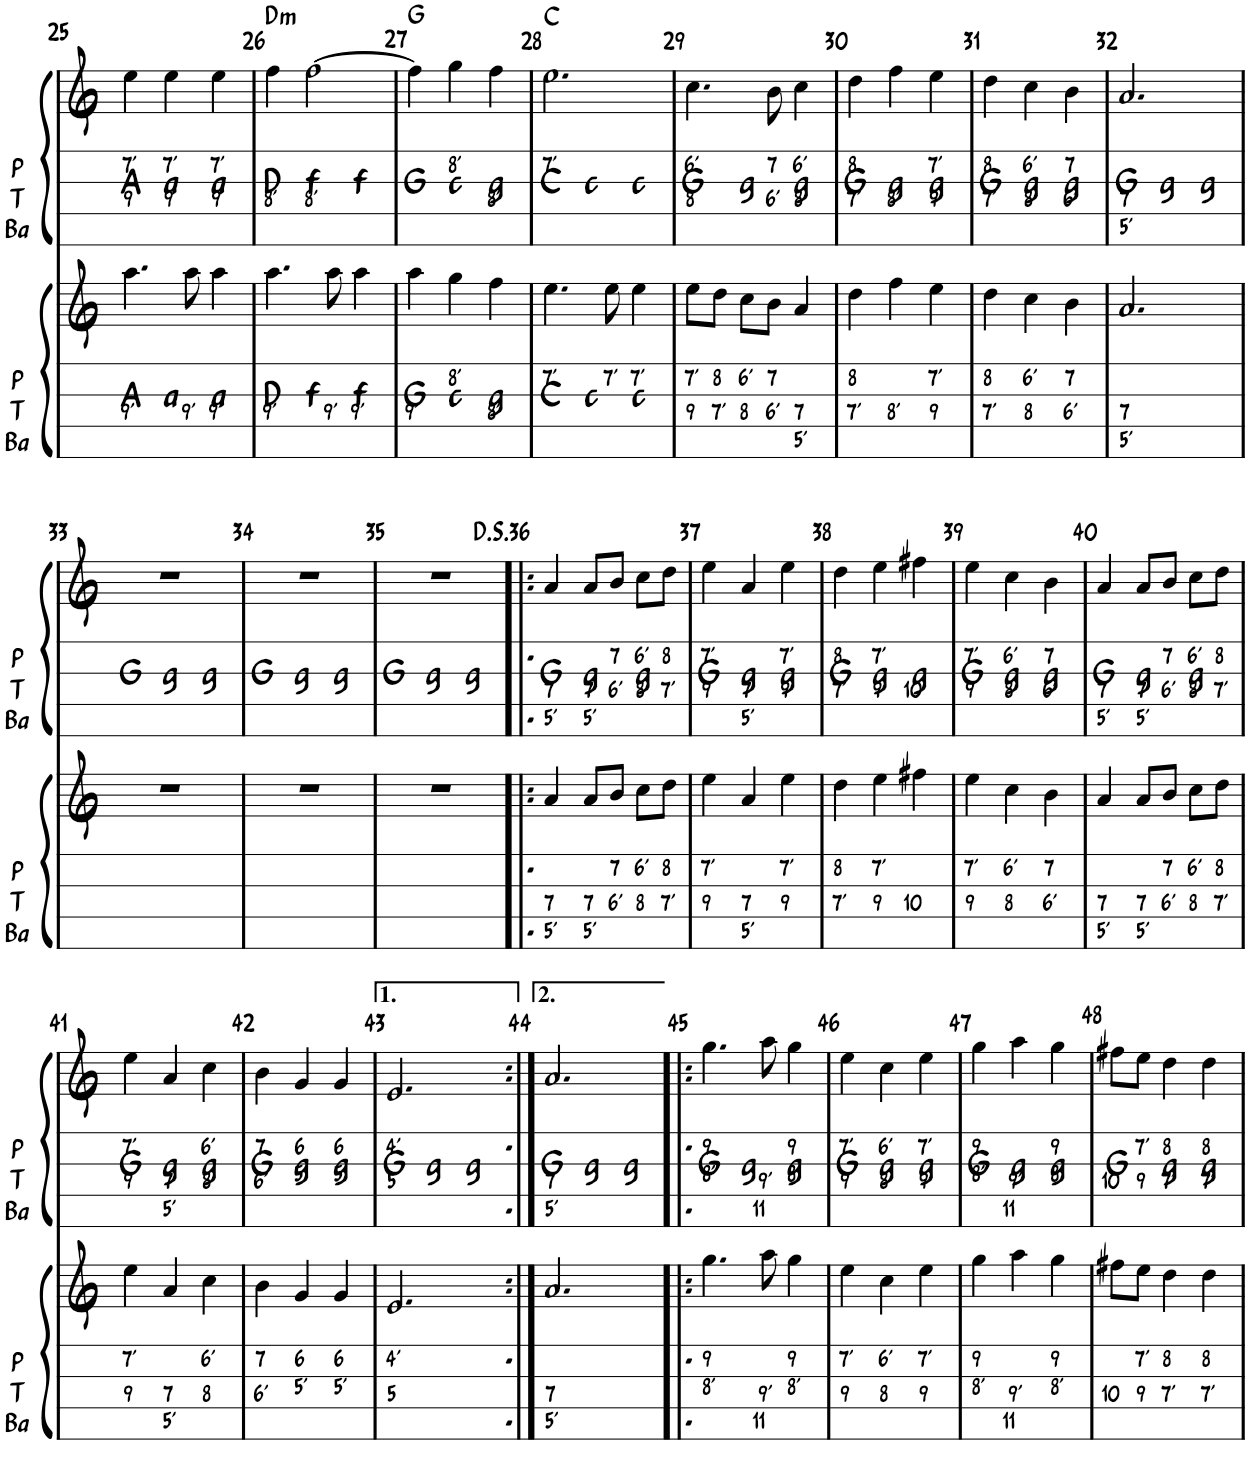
**kern	**text	**text	**text	**text	**kern	**kern	**text	**text	**text	**text	**kern	**harte
*part4	*part4	*part4	*part4	*part4	*part3	*part2	*part2	*part2	*part2	*part2	*part1	*part1
*staff4	*staff4	*staff4	*staff4	*staff4	*staff3	*staff2	*staff2	*staff2	*staff2	*staff2	*staff1	*
*I"P T Ba	*	*	*	*	*I"Accordéon	*I"P T Ba	*	*	*	*	*I"Accordéon	*
*I'P T Ba	*	*	*	*	*I'Acc	*I'P T Ba	*	*	*	*	*I'Acc	*
!!LO:PB:g=z
*clefG2	*	*	*	*	*clefG2	*clefG2	*	*	*	*	*clefG2	*
*k[]	*	*	*	*	*k[]	*k[]	*	*	*	*	*k[]	*
*M3/4	*	*	*	*	*M3/4	*M3/4	*	*	*	*	*M3/4	*
=25	=25	=25	=25	=25	=25	=25	=25	=25	=25	=25	=25	=25
!	!	!	!	!	!	!	!	!	!	!	!LO:TX:b:t=7'	!
!	!	!	!	!	!	!	!	!	!	!	!LO:TX:b:t=9	!
!	!	!	!	!	!LO:TX:b:t=9'	!	!	!	!	!	!	!
!	!	!	!	!LO:LY:b	!	!	!	!	!	!LO:LY:b	!	!
4ryy	.	.	.	A	4.aa\	4ryy	.	.	.	A	4ee\	.
!	!	!	!	!	!	!	!	!	!	!	!LO:TX:b:t=7'	!
!	!	!	!	!	!	!	!	!	!	!	!LO:TX:b:t=9	!
!	!	!	!	!LO:LY:b	!	!	!	!	!	!LO:LY:b	!	!
4ryy	.	.	.	a	.	4ryy	.	.	.	a	4ee\	.
!	!	!	!	!	!LO:TX:b:t=9'	!	!	!	!	!	!	!
.	.	.	.	.	8aa\	.	.	.	.	.	.	.
!	!	!	!	!	!	!	!	!	!	!	!LO:TX:b:t=7'	!
!	!	!	!	!	!	!	!	!	!	!	!LO:TX:b:t=9	!
!	!	!	!	!	!LO:TX:b:t=9'	!	!	!	!	!	!	!
!	!	!	!	!LO:LY:b	!	!	!	!	!	!LO:LY:b	!	!
4ryy	.	.	.	a	4aa\	4ryy	.	.	.	a	4ee\	.
=26	=26	=26	=26	=26	=26	=26	=26	=26	=26	=26	=26	=26
!	!	!	!	!	!	!	!	!	!	!	!LO:TX:b:t=8'	!
!	!	!	!	!	!LO:TX:b:t=9'	!	!	!	!	!	!	!
!	!	!	!	!LO:LY:b	!	!	!	!	!	!LO:LY:b	!	!LO:H:kt=m
4ryy	.	.	.	D	4.aa\	4ryy	.	.	.	D	4ff\	D:min
!	!	!	!	!	!	!	!	!	!	!	!LO:TX:b:t=8'	!
!	!	!	!	!LO:LY:b	!	!	!	!	!	!LO:LY:b	!	!
4ryy	.	.	.	f	.	4ryy	.	.	.	f	[2ff\	.
!	!	!	!	!	!LO:TX:b:t=9'	!	!	!	!	!	!	!
.	.	.	.	.	8aa\	.	.	.	.	.	.	.
!	!	!	!	!	!LO:TX:b:t=9'	!	!	!	!	!	!	!
!	!	!	!	!LO:LY:b	!	!	!	!	!	!LO:LY:b	!	!
4ryy	.	.	.	f	4aa\	4ryy	.	.	.	f	.	.
=27	=27	=27	=27	=27	=27	=27	=27	=27	=27	=27	=27	=27
!	!	!	!	!	!LO:TX:b:t=9'	!	!	!	!	!	!	!
!	!	!	!	!LO:LY:b	!	!	!	!	!	!LO:LY:b	!	!
4ryy	.	.	.	G	4aa\	4ryy	.	.	.	G	4ff\]	G:maj
!	!	!	!	!	!	!	!	!	!	!	!LO:TX:b:t=8'	!
!	!	!	!	!	!LO:TX:b:t=8'	!	!	!	!	!	!	!
!	!	!	!	!LO:LY:b	!	!	!	!	!	!LO:LY:b	!	!
4ryy	.	.	.	c	4gg\	4ryy	.	.	.	c	4gg\	.
!	!	!	!	!	!	!	!	!	!	!	!LO:TX:b:t=8'	!
!	!	!	!	!	!LO:TX:b:t=8'	!	!	!	!	!	!	!
!	!	!	!	!LO:LY:b	!	!	!	!	!	!LO:LY:b	!	!
4ryy	.	.	.	g	4ff\	4ryy	.	.	.	g	4ff\	.
=28	=28	=28	=28	=28	=28	=28	=28	=28	=28	=28	=28	=28
!	!	!	!	!	!	!	!	!	!	!	!LO:TX:b:t=7'	!
!	!	!	!	!	!LO:TX:b:t=7'	!	!	!	!	!	!	!
!	!	!	!	!LO:LY:b	!	!	!	!	!	!LO:LY:b	!	!
4ryy	.	.	.	C	4.ee\	4ryy	.	.	.	C	2.ee\	C:maj
!	!	!	!	!LO:LY:b	!	!	!	!	!	!LO:LY:b	!	!
4ryy	.	.	.	c	.	4ryy	.	.	.	c	.	.
!	!	!	!	!	!LO:TX:b:t=7'	!	!	!	!	!	!	!
.	.	.	.	.	8ee\	.	.	.	.	.	.	.
!	!	!	!	!	!LO:TX:b:t=7'	!	!	!	!	!	!	!
!	!	!	!	!LO:LY:b	!	!	!	!	!	!LO:LY:b	!	!
4ryy	.	.	.	c	4ee\	4ryy	.	.	.	c	.	.
=29	=29	=29	=29	=29	=29	=29	=29	=29	=29	=29	=29	=29
!	!	!	!	!	!	!	!	!	!	!	!LO:TX:b:t=6'	!
!	!	!	!	!	!	!	!	!	!	!	!LO:TX:b:t=8	!
!	!	!	!	!	!LO:TX:b:t=7'	!	!	!	!	!	!	!
!	!	!	!	!	!LO:TX:b:t=9	!	!	!	!	!	!	!
!	!	!	!	!	!	!	!	!	!	!LO:LY:b	!	!
4ryy	.	.	.	.	8ee\L	4ryy	.	.	.	G	4.cc\	.
!	!	!	!	!	!LO:TX:b:t=8	!	!	!	!	!	!	!
!	!	!	!	!	!LO:TX:b:t=7'	!	!	!	!	!	!	!
.	.	.	.	.	8dd\J	.	.	.	.	.	.	.
!	!	!	!	!	!LO:TX:b:t=6'	!	!	!	!	!	!	!
!	!	!	!	!	!LO:TX:b:t=8	!	!	!	!	!	!	!
!	!	!	!	!	!	!	!	!	!	!LO:LY:b	!	!
4ryy	.	.	.	.	8cc\L	4ryy	.	.	.	g	.	.
!	!	!	!	!	!	!	!	!	!	!	!LO:TX:b:t=7	!
!	!	!	!	!	!	!	!	!	!	!	!LO:TX:b:t=6'	!
!	!	!	!	!	!LO:TX:b:t=7	!	!	!	!	!	!	!
!	!	!	!	!	!LO:TX:b:t=6'	!	!	!	!	!	!	!
.	.	.	.	.	8b\J	.	.	.	.	.	8b\	.
!	!	!	!	!	!	!	!	!	!	!	!LO:TX:b:t=6'	!
!	!	!	!	!	!	!	!	!	!	!	!LO:TX:b:t=8	!
!	!	!	!	!	!LO:TX:b:t=7	!	!	!	!	!	!	!
!	!	!	!	!	!LO:TX:b:t=5'	!	!	!	!	!	!	!
!	!	!	!	!	!	!	!	!	!	!LO:LY:b	!	!
4ryy	.	.	.	.	4a/	4ryy	.	.	.	g	4cc\	.
=30	=30	=30	=30	=30	=30	=30	=30	=30	=30	=30	=30	=30
!	!	!	!	!	!	!	!	!	!	!	!LO:TX:b:t=8	!
!	!	!	!	!	!	!	!	!	!	!	!LO:TX:b:t=7'	!
!	!	!	!	!	!LO:TX:b:t=8	!	!	!	!	!	!	!
!	!	!	!	!	!LO:TX:b:t=7'	!	!	!	!	!	!	!
!	!	!	!	!	!	!	!	!	!	!LO:LY:b	!	!
4ryy	.	.	.	.	4dd\	4ryy	.	.	.	G	4dd\	.
!	!	!	!	!	!	!	!	!	!	!	!LO:TX:b:t=8'	!
!	!	!	!	!	!LO:TX:b:t=8'	!	!	!	!	!	!	!
!	!	!	!	!	!	!	!	!	!	!LO:LY:b	!	!
4ryy	.	.	.	.	4ff\	4ryy	.	.	.	g	4ff\	.
!	!	!	!	!	!	!	!	!	!	!	!LO:TX:b:t=7'	!
!	!	!	!	!	!	!	!	!	!	!	!LO:TX:b:t=9	!
!	!	!	!	!	!LO:TX:b:t=7'	!	!	!	!	!	!	!
!	!	!	!	!	!LO:TX:b:t=9	!	!	!	!	!	!	!
!	!	!	!	!	!	!	!	!	!	!LO:LY:b	!	!
4ryy	.	.	.	.	4ee\	4ryy	.	.	.	g	4ee\	.
=31	=31	=31	=31	=31	=31	=31	=31	=31	=31	=31	=31	=31
!	!	!	!	!	!	!	!	!	!	!	!LO:TX:b:t=8	!
!	!	!	!	!	!	!	!	!	!	!	!LO:TX:b:t=7'	!
!	!	!	!	!	!LO:TX:b:t=8	!	!	!	!	!	!	!
!	!	!	!	!	!LO:TX:b:t=7'	!	!	!	!	!	!	!
!	!	!	!	!	!	!	!	!	!	!LO:LY:b	!	!
4ryy	.	.	.	.	4dd\	4ryy	.	.	.	G	4dd\	.
!	!	!	!	!	!	!	!	!	!	!	!LO:TX:b:t=6'	!
!	!	!	!	!	!	!	!	!	!	!	!LO:TX:b:t=8	!
!	!	!	!	!	!LO:TX:b:t=6'	!	!	!	!	!	!	!
!	!	!	!	!	!LO:TX:b:t=8	!	!	!	!	!	!	!
!	!	!	!	!	!	!	!	!	!	!LO:LY:b	!	!
4ryy	.	.	.	.	4cc\	4ryy	.	.	.	g	4cc\	.
!	!	!	!	!	!	!	!	!	!	!	!LO:TX:b:t=7	!
!	!	!	!	!	!	!	!	!	!	!	!LO:TX:b:t=6'	!
!	!	!	!	!	!LO:TX:b:t=7	!	!	!	!	!	!	!
!	!	!	!	!	!LO:TX:b:t=6'	!	!	!	!	!	!	!
!	!	!	!	!	!	!	!	!	!	!LO:LY:b	!	!
4ryy	.	.	.	.	4b\	4ryy	.	.	.	g	4b\	.
=32	=32	=32	=32	=32	=32	=32	=32	=32	=32	=32	=32	=32
!	!	!	!	!	!	!	!	!	!	!	!LO:TX:b:t=7	!
!	!	!	!	!	!	!	!	!	!	!	!LO:TX:b:t=5'	!
!	!	!	!	!	!LO:TX:b:t=7	!	!	!	!	!	!	!
!	!	!	!	!	!LO:TX:b:t=5'	!	!	!	!	!	!	!
!	!	!	!	!	!	!	!	!	!	!LO:LY:b	!	!
4ryy	.	.	.	.	2.a/	4ryy	.	.	.	G	2.a/	.
!	!	!	!	!	!	!	!	!	!	!LO:LY:b	!	!
4ryy	.	.	.	.	.	4ryy	.	.	.	g	.	.
!	!	!	!	!	!	!	!	!	!	!LO:LY:b	!	!
4ryy	.	.	.	.	.	4ryy	.	.	.	g	.	.
!!LO:LB:g=z
=33	=33	=33	=33	=33	=33	=33	=33	=33	=33	=33	=33	=33
!	!	!	!	!	!	!	!	!	!	!LO:LY:b	!	!
4ryy	.	.	.	.	2.r	4ryy	.	.	.	G	2.r	.
!	!	!	!	!	!	!	!	!	!	!LO:LY:b	!	!
4ryy	.	.	.	.	.	4ryy	.	.	.	g	.	.
!	!	!	!	!	!	!	!	!	!	!LO:LY:b	!	!
4ryy	.	.	.	.	.	4ryy	.	.	.	g	.	.
=34	=34	=34	=34	=34	=34	=34	=34	=34	=34	=34	=34	=34
!	!	!	!	!	!	!	!	!	!	!LO:LY:b	!	!
4ryy	.	.	.	.	2.r	4ryy	.	.	.	G	2.r	.
!	!	!	!	!	!	!	!	!	!	!LO:LY:b	!	!
4ryy	.	.	.	.	.	4ryy	.	.	.	g	.	.
!	!	!	!	!	!	!	!	!	!	!LO:LY:b	!	!
4ryy	.	.	.	.	.	4ryy	.	.	.	g	.	.
=35	=35	=35	=35	=35	=35	=35	=35	=35	=35	=35	=35	=35
!	!	!	!	!	!	!	!	!	!	!LO:LY:b	!	!
4ryy	.	.	.	.	2.r	4ryy	.	.	.	G	2.r	.
!	!	!	!	!	!	!	!	!	!	!LO:LY:b	!	!
4ryy	.	.	.	.	.	4ryy	.	.	.	g	.	.
!	!	!	!	!	!	!	!	!	!	!LO:LY:b	!	!
4ryy	.	.	.	.	.	4ryy	.	.	.	g	.	.
=36!|:	=36!|:	=36!|:	=36!|:	=36!|:	=36!|:	=36!|:	=36!|:	=36!|:	=36!|:	=36!|:	=36!|:	=36!|:
!	!	!	!	!	!	!	!	!	!	!	!LO:TX:b:t=7	!
!	!	!	!	!	!	!	!	!	!	!	!LO:TX:b:t=5'	!
!	!	!	!	!	!LO:TX:b:t=7	!	!	!	!	!	!	!
!	!	!	!	!	!LO:TX:b:t=5'	!	!	!	!	!	!	!
!	!	!	!	!	!	!	!	!	!	!LO:LY:b	!	!
4ryy	.	.	.	.	4a/	4ryy	.	.	.	G	4a/	.
!	!	!	!	!	!	!	!	!	!	!	!LO:TX:b:t=7	!
!	!	!	!	!	!	!	!	!	!	!	!LO:TX:b:t=5'	!
!	!	!	!	!	!LO:TX:b:t=7	!	!	!	!	!	!	!
!	!	!	!	!	!LO:TX:b:t=5'	!	!	!	!	!	!	!
!	!	!	!	!	!	!	!	!	!	!LO:LY:b	!	!
4ryy	.	.	.	.	8a/L	4ryy	.	.	.	g	8a/L	.
!	!	!	!	!	!	!	!	!	!	!	!LO:TX:b:t=7	!
!	!	!	!	!	!	!	!	!	!	!	!LO:TX:b:t=6'	!
!	!	!	!	!	!LO:TX:b:t=7	!	!	!	!	!	!	!
!	!	!	!	!	!LO:TX:b:t=6'	!	!	!	!	!	!	!
.	.	.	.	.	8b/J	.	.	.	.	.	8b/J	.
!	!	!	!	!	!	!	!	!	!	!	!LO:TX:b:t=6'	!
!	!	!	!	!	!	!	!	!	!	!	!LO:TX:b:t=8	!
!	!	!	!	!	!LO:TX:b:t=6'	!	!	!	!	!	!	!
!	!	!	!	!	!LO:TX:b:t=8	!	!	!	!	!	!	!
!	!	!	!	!	!	!	!	!	!	!LO:LY:b	!	!
4ryy	.	.	.	.	8cc\L	4ryy	.	.	.	g	8cc\L	.
!	!	!	!	!	!	!	!	!	!	!	!LO:TX:b:t=8	!
!	!	!	!	!	!	!	!	!	!	!	!LO:TX:b:t=7'	!
!	!	!	!	!	!LO:TX:b:t=8	!	!	!	!	!	!	!
!	!	!	!	!	!LO:TX:b:t=7'	!	!	!	!	!	!	!
.	.	.	.	.	8dd\J	.	.	.	.	.	8dd\J	.
=37	=37	=37	=37	=37	=37	=37	=37	=37	=37	=37	=37	=37
!	!	!	!	!	!	!	!	!	!	!	!LO:TX:b:t=7'	!
!	!	!	!	!	!	!	!	!	!	!	!LO:TX:b:t=9	!
!	!	!	!	!	!LO:TX:b:t=7'	!	!	!	!	!	!	!
!	!	!	!	!	!LO:TX:b:t=9	!	!	!	!	!	!	!
!	!	!	!	!	!	!	!	!	!	!LO:LY:b	!	!
4ryy	.	.	.	.	4ee\	4ryy	.	.	.	G	4ee\	.
!	!	!	!	!	!	!	!	!	!	!	!LO:TX:b:t=7	!
!	!	!	!	!	!	!	!	!	!	!	!LO:TX:b:t=5'	!
!	!	!	!	!	!LO:TX:b:t=7	!	!	!	!	!	!	!
!	!	!	!	!	!LO:TX:b:t=5'	!	!	!	!	!	!	!
!	!	!	!	!	!	!	!	!	!	!LO:LY:b	!	!
4ryy	.	.	.	.	4a/	4ryy	.	.	.	g	4a/	.
!	!	!	!	!	!	!	!	!	!	!	!LO:TX:b:t=7'	!
!	!	!	!	!	!	!	!	!	!	!	!LO:TX:b:t=9	!
!	!	!	!	!	!LO:TX:b:t=7'	!	!	!	!	!	!	!
!	!	!	!	!	!LO:TX:b:t=9	!	!	!	!	!	!	!
!	!	!	!	!	!	!	!	!	!	!LO:LY:b	!	!
4ryy	.	.	.	.	4ee\	4ryy	.	.	.	g	4ee\	.
=38	=38	=38	=38	=38	=38	=38	=38	=38	=38	=38	=38	=38
!	!	!	!	!	!	!	!	!	!	!	!LO:TX:b:t=8	!
!	!	!	!	!	!	!	!	!	!	!	!LO:TX:b:t=7'	!
!	!	!	!	!	!LO:TX:b:t=8	!	!	!	!	!	!	!
!	!	!	!	!	!LO:TX:b:t=7'	!	!	!	!	!	!	!
!	!	!	!	!	!	!	!	!	!	!LO:LY:b	!	!
4ryy	.	.	.	.	4dd\	4ryy	.	.	.	G	4dd\	.
!	!	!	!	!	!	!	!	!	!	!	!LO:TX:b:t=7'	!
!	!	!	!	!	!	!	!	!	!	!	!LO:TX:b:t=9	!
!	!	!	!	!	!LO:TX:b:t=7'	!	!	!	!	!	!	!
!	!	!	!	!	!LO:TX:b:t=9	!	!	!	!	!	!	!
!	!	!	!	!	!	!	!	!	!	!LO:LY:b	!	!
4ryy	.	.	.	.	4ee\	4ryy	.	.	.	g	4ee\	.
!	!	!	!	!	!	!	!	!	!	!	!LO:TX:b:t=10	!
!	!	!	!	!	!LO:TX:b:t=10	!	!	!	!	!	!	!
!	!	!	!	!	!	!	!	!	!	!LO:LY:b	!	!
4ryy	.	.	.	.	4ff#X\	4ryy	.	.	.	g	4ff#X\	.
=39	=39	=39	=39	=39	=39	=39	=39	=39	=39	=39	=39	=39
!	!	!	!	!	!	!	!	!	!	!	!LO:TX:b:t=7'	!
!	!	!	!	!	!	!	!	!	!	!	!LO:TX:b:t=9	!
!	!	!	!	!	!LO:TX:b:t=7'	!	!	!	!	!	!	!
!	!	!	!	!	!LO:TX:b:t=9	!	!	!	!	!	!	!
!	!	!	!	!	!	!	!	!	!	!LO:LY:b	!	!
4ryy	.	.	.	.	4ee\	4ryy	.	.	.	G	4ee\	.
!	!	!	!	!	!	!	!	!	!	!	!LO:TX:b:t=6'	!
!	!	!	!	!	!	!	!	!	!	!	!LO:TX:b:t=8	!
!	!	!	!	!	!LO:TX:b:t=6'	!	!	!	!	!	!	!
!	!	!	!	!	!LO:TX:b:t=8	!	!	!	!	!	!	!
!	!	!	!	!	!	!	!	!	!	!LO:LY:b	!	!
4ryy	.	.	.	.	4cc\	4ryy	.	.	.	g	4cc\	.
!	!	!	!	!	!	!	!	!	!	!	!LO:TX:b:t=7	!
!	!	!	!	!	!	!	!	!	!	!	!LO:TX:b:t=6'	!
!	!	!	!	!	!LO:TX:b:t=7	!	!	!	!	!	!	!
!	!	!	!	!	!LO:TX:b:t=6'	!	!	!	!	!	!	!
!	!	!	!	!	!	!	!	!	!	!LO:LY:b	!	!
4ryy	.	.	.	.	4b\	4ryy	.	.	.	g	4b\	.
=40	=40	=40	=40	=40	=40	=40	=40	=40	=40	=40	=40	=40
!	!	!	!	!	!	!	!	!	!	!	!LO:TX:b:t=7	!
!	!	!	!	!	!	!	!	!	!	!	!LO:TX:b:t=5'	!
!	!	!	!	!	!LO:TX:b:t=7	!	!	!	!	!	!	!
!	!	!	!	!	!LO:TX:b:t=5'	!	!	!	!	!	!	!
!	!	!	!	!	!	!	!	!	!	!LO:LY:b	!	!
4ryy	.	.	.	.	4a/	4ryy	.	.	.	G	4a/	.
!	!	!	!	!	!	!	!	!	!	!	!LO:TX:b:t=7	!
!	!	!	!	!	!	!	!	!	!	!	!LO:TX:b:t=5'	!
!	!	!	!	!	!LO:TX:b:t=7	!	!	!	!	!	!	!
!	!	!	!	!	!LO:TX:b:t=5'	!	!	!	!	!	!	!
!	!	!	!	!	!	!	!	!	!	!LO:LY:b	!	!
4ryy	.	.	.	.	8a/L	4ryy	.	.	.	g	8a/L	.
!	!	!	!	!	!	!	!	!	!	!	!LO:TX:b:t=7	!
!	!	!	!	!	!	!	!	!	!	!	!LO:TX:b:t=6'	!
!	!	!	!	!	!LO:TX:b:t=7	!	!	!	!	!	!	!
!	!	!	!	!	!LO:TX:b:t=6'	!	!	!	!	!	!	!
.	.	.	.	.	8b/J	.	.	.	.	.	8b/J	.
!	!	!	!	!	!	!	!	!	!	!	!LO:TX:b:t=6'	!
!	!	!	!	!	!	!	!	!	!	!	!LO:TX:b:t=8	!
!	!	!	!	!	!LO:TX:b:t=6'	!	!	!	!	!	!	!
!	!	!	!	!	!LO:TX:b:t=8	!	!	!	!	!	!	!
!	!	!	!	!	!	!	!	!	!	!LO:LY:b	!	!
4ryy	.	.	.	.	8cc\L	4ryy	.	.	.	g	8cc\L	.
!	!	!	!	!	!	!	!	!	!	!	!LO:TX:b:t=8	!
!	!	!	!	!	!	!	!	!	!	!	!LO:TX:b:t=7'	!
!	!	!	!	!	!LO:TX:b:t=8	!	!	!	!	!	!	!
!	!	!	!	!	!LO:TX:b:t=7'	!	!	!	!	!	!	!
.	.	.	.	.	8dd\J	.	.	.	.	.	8dd\J	.
!!LO:LB:g=z
=41	=41	=41	=41	=41	=41	=41	=41	=41	=41	=41	=41	=41
!	!	!	!	!	!	!	!	!	!	!	!LO:TX:b:t=7'	!
!	!	!	!	!	!	!	!	!	!	!	!LO:TX:b:t=9	!
!	!	!	!	!	!LO:TX:b:t=7'	!	!	!	!	!	!	!
!	!	!	!	!	!LO:TX:b:t=9	!	!	!	!	!	!	!
!	!	!	!	!	!	!	!	!	!	!LO:LY:b	!	!
4ryy	.	.	.	.	4ee\	4ryy	.	.	.	G	4ee\	.
!	!	!	!	!	!	!	!	!	!	!	!LO:TX:b:t=7	!
!	!	!	!	!	!	!	!	!	!	!	!LO:TX:b:t=5'	!
!	!	!	!	!	!LO:TX:b:t=7	!	!	!	!	!	!	!
!	!	!	!	!	!LO:TX:b:t=5'	!	!	!	!	!	!	!
!	!	!	!	!	!	!	!	!	!	!LO:LY:b	!	!
4ryy	.	.	.	.	4a/	4ryy	.	.	.	g	4a/	.
!	!	!	!	!	!	!	!	!	!	!	!LO:TX:b:t=6'	!
!	!	!	!	!	!	!	!	!	!	!	!LO:TX:b:t=8	!
!	!	!	!	!	!LO:TX:b:t=6'	!	!	!	!	!	!	!
!	!	!	!	!	!LO:TX:b:t=8	!	!	!	!	!	!	!
!	!	!	!	!	!	!	!	!	!	!LO:LY:b	!	!
4ryy	.	.	.	.	4cc\	4ryy	.	.	.	g	4cc\	.
=42	=42	=42	=42	=42	=42	=42	=42	=42	=42	=42	=42	=42
!	!	!	!	!	!	!	!	!	!	!	!LO:TX:b:t=7	!
!	!	!	!	!	!	!	!	!	!	!	!LO:TX:b:t=6'	!
!	!	!	!	!	!LO:TX:b:t=7	!	!	!	!	!	!	!
!	!	!	!	!	!LO:TX:b:t=6'	!	!	!	!	!	!	!
!	!	!	!	!	!	!	!	!	!	!LO:LY:b	!	!
4ryy	.	.	.	.	4b\	4ryy	.	.	.	G	4b\	.
!	!	!	!	!	!	!	!	!	!	!	!LO:TX:b:t=6	!
!	!	!	!	!	!	!	!	!	!	!	!LO:TX:b:t=5'	!
!	!	!	!	!	!LO:TX:b:t=6	!	!	!	!	!	!	!
!	!	!	!	!	!LO:TX:b:t=5'	!	!	!	!	!	!	!
!	!	!	!	!	!	!	!	!	!	!LO:LY:b	!	!
4ryy	.	.	.	.	4g/	4ryy	.	.	.	g	4g/	.
!	!	!	!	!	!	!	!	!	!	!	!LO:TX:b:t=6	!
!	!	!	!	!	!	!	!	!	!	!	!LO:TX:b:t=5'	!
!	!	!	!	!	!LO:TX:b:t=6	!	!	!	!	!	!	!
!	!	!	!	!	!LO:TX:b:t=5'	!	!	!	!	!	!	!
!	!	!	!	!	!	!	!	!	!	!LO:LY:b	!	!
4ryy	.	.	.	.	4g/	4ryy	.	.	.	g	4g/	.
=43	=43	=43	=43	=43	=43	=43	=43	=43	=43	=43	=43	=43
!	!	!	!	!	!	!	!	!	!	!	!LO:TX:b:t=4'	!
!	!	!	!	!	!	!	!	!	!	!	!LO:TX:b:t=5	!
!	!	!	!	!	!LO:TX:b:t=4'	!	!	!	!	!	!	!
!	!	!	!	!	!LO:TX:b:t=5	!	!	!	!	!	!	!
!	!	!	!	!	!	!	!	!	!	!LO:LY:b	!	!
4ryy	.	.	.	.	2.e/	4ryy	.	.	.	G	2.e/	.
!	!	!	!	!	!	!	!	!	!	!LO:LY:b	!	!
4ryy	.	.	.	.	.	4ryy	.	.	.	g	.	.
!	!	!	!	!	!	!	!	!	!	!LO:LY:b	!	!
4ryy	.	.	.	.	.	4ryy	.	.	.	g	.	.
=44:|!	=44:|!	=44:|!	=44:|!	=44:|!	=44:|!	=44:|!	=44:|!	=44:|!	=44:|!	=44:|!	=44:|!	=44:|!
!	!	!	!	!	!	!	!	!	!	!	!LO:TX:b:t=7	!
!	!	!	!	!	!	!	!	!	!	!	!LO:TX:b:t=5'	!
!	!	!	!	!	!LO:TX:b:t=7	!	!	!	!	!	!	!
!	!	!	!	!	!LO:TX:b:t=5'	!	!	!	!	!	!	!
!	!	!	!	!	!	!	!	!	!	!LO:LY:b	!	!
4ryy	.	.	.	.	2.a/	4ryy	.	.	.	G	2.a/	.
!	!	!	!	!	!	!	!	!	!	!LO:LY:b	!	!
4ryy	.	.	.	.	.	4ryy	.	.	.	g	.	.
!	!	!	!	!	!	!	!	!	!	!LO:LY:b	!	!
4ryy	.	.	.	.	.	4ryy	.	.	.	g	.	.
=45!|:	=45!|:	=45!|:	=45!|:	=45!|:	=45!|:	=45!|:	=45!|:	=45!|:	=45!|:	=45!|:	=45!|:	=45!|:
!	!	!	!	!	!	!	!	!	!	!	!LO:TX:b:t=9	!
!	!	!	!	!	!	!	!	!	!	!	!LO:TX:b:t=8'	!
!	!	!	!	!	!LO:TX:b:t=9	!	!	!	!	!	!	!
!	!	!	!	!	!LO:TX:b:t=8'	!	!	!	!	!	!	!
!	!	!	!	!	!	!	!	!	!	!LO:LY:b	!	!
4ryy	.	.	.	.	4.gg\	4ryy	.	.	.	G	4.gg\	.
!	!	!	!	!	!	!	!	!	!	!LO:LY:b	!	!
4ryy	.	.	.	.	.	4ryy	.	.	.	g	.	.
!	!	!	!	!	!	!	!	!	!	!	!LO:TX:b:t=9'	!
!	!	!	!	!	!	!	!	!	!	!	!LO:TX:b:t=11	!
!	!	!	!	!	!LO:TX:b:t=9'	!	!	!	!	!	!	!
!	!	!	!	!	!LO:TX:b:t=11	!	!	!	!	!	!	!
.	.	.	.	.	8aa\	.	.	.	.	.	8aa\	.
!	!	!	!	!	!	!	!	!	!	!	!LO:TX:b:t=9	!
!	!	!	!	!	!	!	!	!	!	!	!LO:TX:b:t=8'	!
!	!	!	!	!	!LO:TX:b:t=9	!	!	!	!	!	!	!
!	!	!	!	!	!LO:TX:b:t=8'	!	!	!	!	!	!	!
!	!	!	!	!	!	!	!	!	!	!LO:LY:b	!	!
4ryy	.	.	.	.	4gg\	4ryy	.	.	.	g	4gg\	.
=46	=46	=46	=46	=46	=46	=46	=46	=46	=46	=46	=46	=46
!	!	!	!	!	!	!	!	!	!	!	!LO:TX:b:t=7'	!
!	!	!	!	!	!	!	!	!	!	!	!LO:TX:b:t=9	!
!	!	!	!	!	!LO:TX:b:t=7'	!	!	!	!	!	!	!
!	!	!	!	!	!LO:TX:b:t=9	!	!	!	!	!	!	!
!	!	!	!	!	!	!	!	!	!	!LO:LY:b	!	!
4ryy	.	.	.	.	4ee\	4ryy	.	.	.	G	4ee\	.
!	!	!	!	!	!	!	!	!	!	!	!LO:TX:b:t=6'	!
!	!	!	!	!	!	!	!	!	!	!	!LO:TX:b:t=8	!
!	!	!	!	!	!LO:TX:b:t=6'	!	!	!	!	!	!	!
!	!	!	!	!	!LO:TX:b:t=8	!	!	!	!	!	!	!
!	!	!	!	!	!	!	!	!	!	!LO:LY:b	!	!
4ryy	.	.	.	.	4cc\	4ryy	.	.	.	g	4cc\	.
!	!	!	!	!	!	!	!	!	!	!	!LO:TX:b:t=7'	!
!	!	!	!	!	!	!	!	!	!	!	!LO:TX:b:t=9	!
!	!	!	!	!	!LO:TX:b:t=7'	!	!	!	!	!	!	!
!	!	!	!	!	!LO:TX:b:t=9	!	!	!	!	!	!	!
!	!	!	!	!	!	!	!	!	!	!LO:LY:b	!	!
4ryy	.	.	.	.	4ee\	4ryy	.	.	.	g	4ee\	.
=47	=47	=47	=47	=47	=47	=47	=47	=47	=47	=47	=47	=47
!	!	!	!	!	!	!	!	!	!	!	!LO:TX:b:t=9	!
!	!	!	!	!	!	!	!	!	!	!	!LO:TX:b:t=8'	!
!	!	!	!	!	!LO:TX:b:t=9	!	!	!	!	!	!	!
!	!	!	!	!	!LO:TX:b:t=8'	!	!	!	!	!	!	!
!	!	!	!	!	!	!	!	!	!	!LO:LY:b	!	!
4ryy	.	.	.	.	4gg\	4ryy	.	.	.	G	4gg\	.
!	!	!	!	!	!	!	!	!	!	!	!LO:TX:b:t=9'	!
!	!	!	!	!	!	!	!	!	!	!	!LO:TX:b:t=11	!
!	!	!	!	!	!LO:TX:b:t=9'	!	!	!	!	!	!	!
!	!	!	!	!	!LO:TX:b:t=11	!	!	!	!	!	!	!
!	!	!	!	!	!	!	!	!	!	!LO:LY:b	!	!
4ryy	.	.	.	.	4aa\	4ryy	.	.	.	g	4aa\	.
!	!	!	!	!	!	!	!	!	!	!	!LO:TX:b:t=9	!
!	!	!	!	!	!	!	!	!	!	!	!LO:TX:b:t=8'	!
!	!	!	!	!	!LO:TX:b:t=9	!	!	!	!	!	!	!
!	!	!	!	!	!LO:TX:b:t=8'	!	!	!	!	!	!	!
!	!	!	!	!	!	!	!	!	!	!LO:LY:b	!	!
4ryy	.	.	.	.	4gg\	4ryy	.	.	.	g	4gg\	.
=48	=48	=48	=48	=48	=48	=48	=48	=48	=48	=48	=48	=48
!	!	!	!	!	!	!	!	!	!	!	!LO:TX:b:t=10	!
!	!	!	!	!	!LO:TX:b:t=10	!	!	!	!	!	!	!
!	!	!	!	!	!	!	!	!	!	!LO:LY:b	!	!
4ryy	.	.	.	.	8ff#X\L	4ryy	.	.	.	G	8ff#X\L	.
!	!	!	!	!	!	!	!	!	!	!	!LO:TX:b:t=7'	!
!	!	!	!	!	!	!	!	!	!	!	!LO:TX:b:t=9	!
!	!	!	!	!	!LO:TX:b:t=7'	!	!	!	!	!	!	!
!	!	!	!	!	!LO:TX:b:t=9	!	!	!	!	!	!	!
.	.	.	.	.	8ee\J	.	.	.	.	.	8ee\J	.
!	!	!	!	!	!	!	!	!	!	!	!LO:TX:b:t=8	!
!	!	!	!	!	!	!	!	!	!	!	!LO:TX:b:t=7'	!
!	!	!	!	!	!LO:TX:b:t=8	!	!	!	!	!	!	!
!	!	!	!	!	!LO:TX:b:t=7'	!	!	!	!	!	!	!
!	!	!	!	!	!	!	!	!	!	!LO:LY:b	!	!
4ryy	.	.	.	.	4dd\	4ryy	.	.	.	g	4dd\	.
!	!	!	!	!	!	!	!	!	!	!	!LO:TX:b:t=8	!
!	!	!	!	!	!	!	!	!	!	!	!LO:TX:b:t=7'	!
!	!	!	!	!	!LO:TX:b:t=8	!	!	!	!	!	!	!
!	!	!	!	!	!LO:TX:b:t=7'	!	!	!	!	!	!	!
!	!	!	!	!	!	!	!	!	!	!LO:LY:b	!	!
4ryy	.	.	.	.	4dd\	4ryy	.	.	.	g	4dd\	.
=	=	=	=	=	=	=	=	=	=	=	=	=
*-	*-	*-	*-	*-	*-	*-	*-	*-	*-	*-	*-	*-
